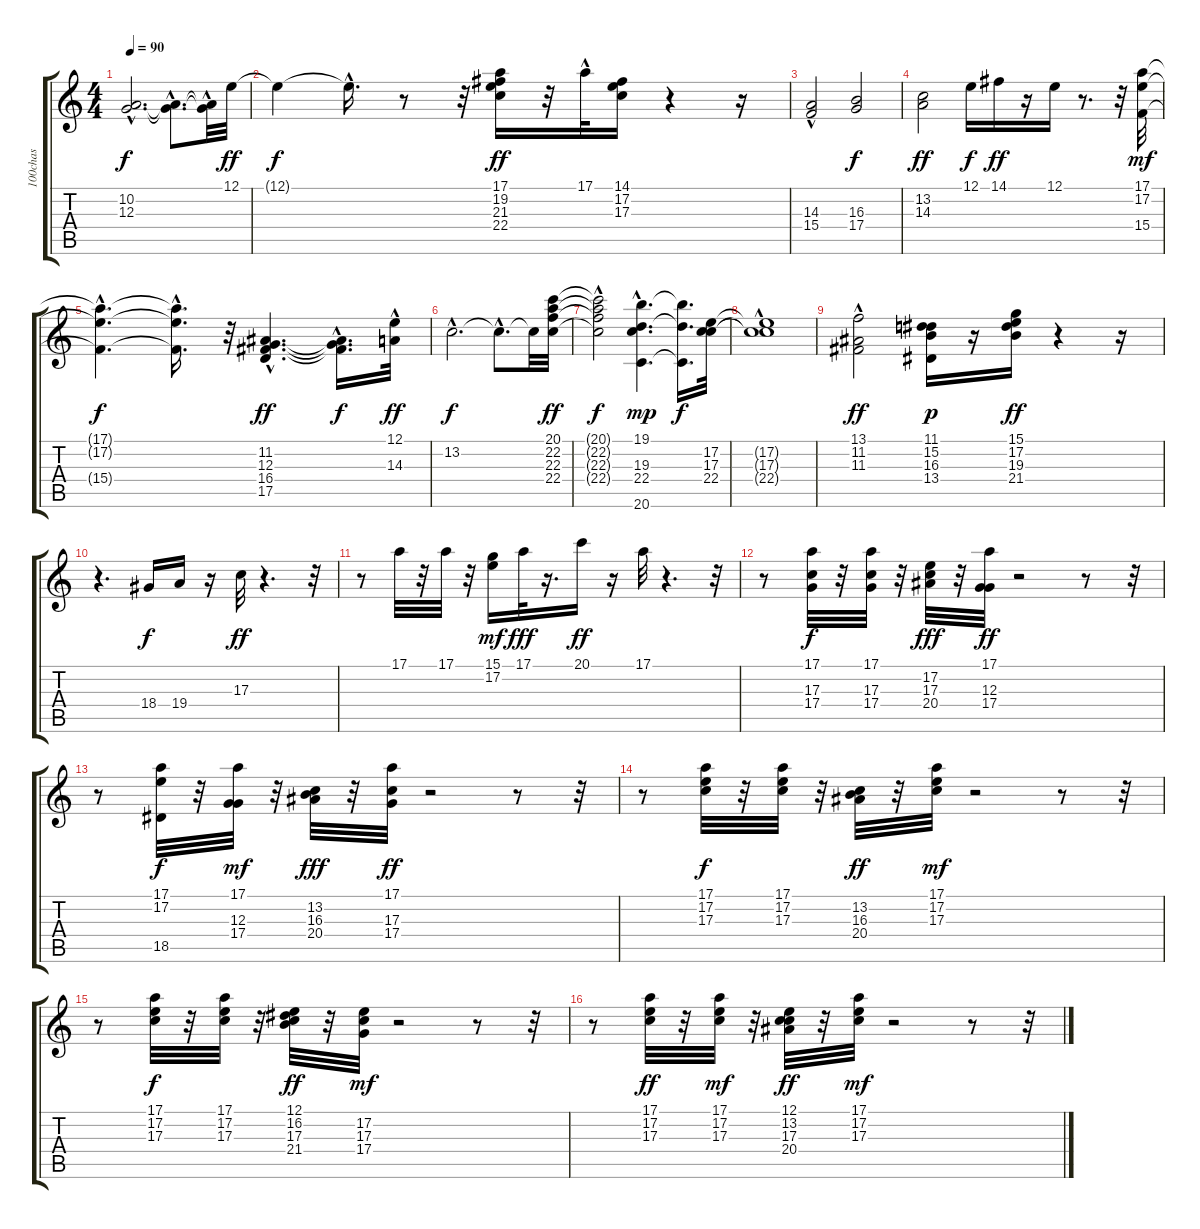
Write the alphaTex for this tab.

\track ("100chas" "100chas") {instrument tremolostrings}
\staff {score tabs}
\tuning (E4 B3 G3 D3 A2 E2) {hide}
\ts (4 4)
\tempo 90
\clef g2
\ks c
(10.2{hac t} 12.3{hac t}).2{d dy f} (10.2{hac t} 12.3{hac t}).8{d} (10.2{hac t} 12.3{hac t}).32 12.1.32{dy ff} |
12.1{t}.4{dy f} 12.1{hac t}.16{d} r.8 r.32 (17.1 19.2 21.3 22.4).16{dy ff} r.32 17.1{hac}.32 (14.1 17.2 17.3).16 r.4 r.16 |
(14.3 15.4{hac}).2 (16.3 17.4).2{dy f} |
(13.2 14.3).2{dy ff} 12.1.16{dy f} 14.1.16{dy ff} r.16 12.1.16 r.8{d} r.32 (17.1 17.2 15.4).32{dy mf} |
(17.1{hac t} 17.2{hac t} 15.4{hac t}).4{d dy f} (17.1{hac t} 17.2{hac t} 15.4{t}).16{d} r.32 (11.2{hac} 12.3{hac} 16.4{hac} 17.5).4{d dy ff} (11.2{hac t} 12.3{hac t} 16.4{t}).16{d dy f} (12.1{hac} 14.3{hac}).32{dy ff} |
13.2{hac}.2{d dy f} 13.2{hac t}.8{d} 13.2{t}.32 (20.1 22.2 22.3 22.4).32{dy ff} |
(20.1{hac t} 22.2{hac t} 22.3{hac t} 22.4{t}).2{dy f} (19.1{hac} 19.3{hac} 22.4 20.6{hac}).4{d dy mp} (19.1{t} 19.3{t} 20.6{t}).16{d dy f} (17.2 17.3 22.4).32 |
(17.2{hac t} 17.3{hac t} 22.4{t}).1 |
(13.1{hac} 11.2{hac} 11.3).2{dy ff} (11.1 15.2 16.3 13.4).16{dy p} r.16 (15.1 17.2 19.3 21.4).16{dy ff} r.4 r.16 |
r.4{d} 18.4.16{dy f} 19.4.16 r.16 17.3.32{dy ff} r.4{d} r.32 |
r.8 17.1.32 r.32 17.1.32 r.32 (15.1 17.2).16{dy mf} 17.1.32{dy fff} r.16{d} 20.1.16{dy ff} r.16 17.1.32 r.4{d} r.32 |
r.8 (17.1 17.3 17.4).32{dy f} r.32 (17.1 17.3 17.4).32 r.32 (17.2 17.3 20.4).32{dy fff} r.32 (17.1 12.3 17.4).32{dy ff} r.2 r.8 r.32 |
r.8 (17.1 17.2 18.5).32{dy f} r.32 (17.1 12.3 17.4).32{dy mf} r.32 (13.2 16.3 20.4).32{dy fff} r.32 (17.1 17.3 17.4).32{dy ff} r.2 r.8 r.32 |
r.8 (17.1 17.2 17.3).32{dy f} r.32 (17.1 17.2 17.3).32 r.32 (13.2 16.3 20.4).32{dy ff} r.32 (17.1 17.2 17.3).32{dy mf} r.2 r.8 r.32 |
r.8 (17.1 17.2 17.3).32{dy f} r.32 (17.1 17.2 17.3).32 r.32 (12.1 16.2 17.3 21.4).32{dy ff} r.32 (17.2 17.3 17.4).32{dy mf} r.2 r.8 r.32 |
r.8 (17.1 17.2 17.3).32{dy ff} r.32 (17.1 17.2 17.3).32{dy mf} r.32 (12.1 13.2 17.3 20.4).32{dy ff} r.32 (17.1 17.2 17.3).32{dy mf} r.2 r.8 r.32
